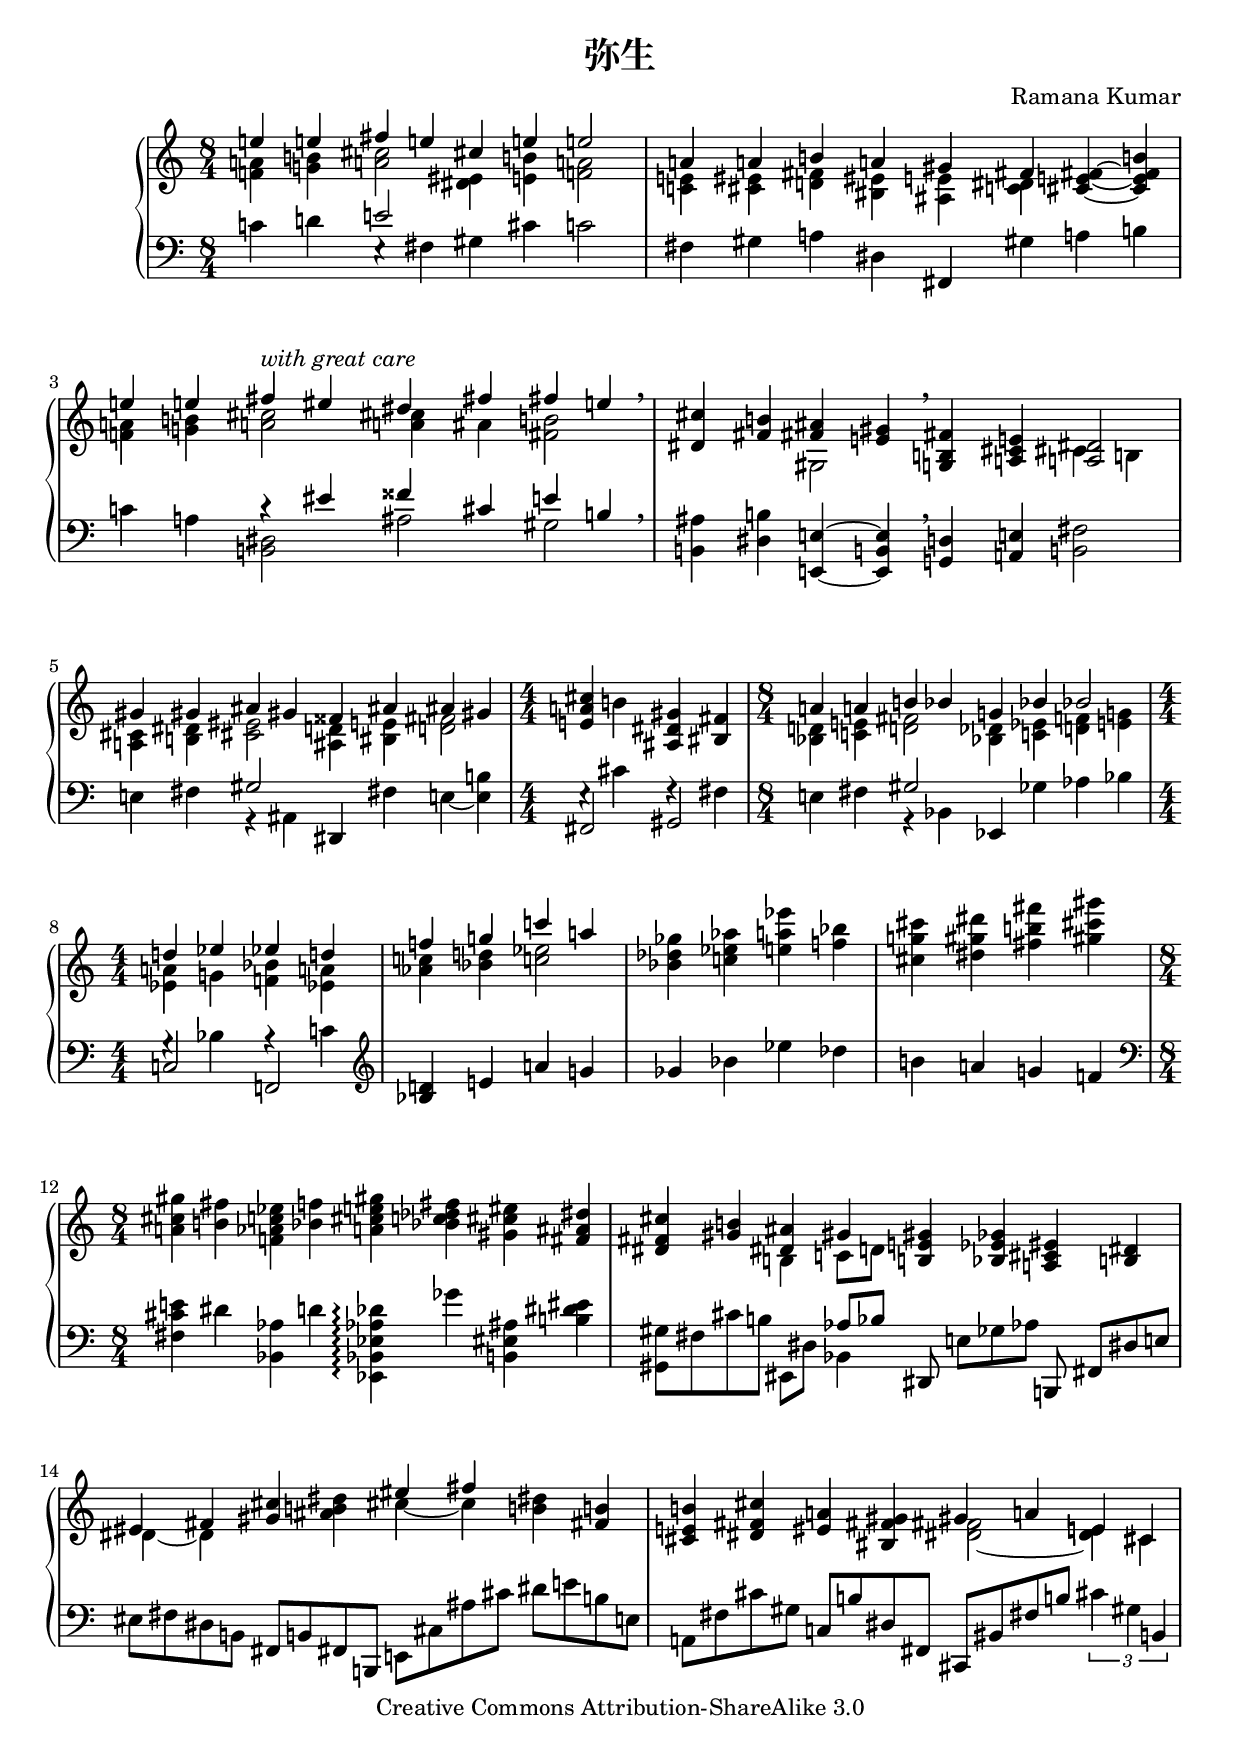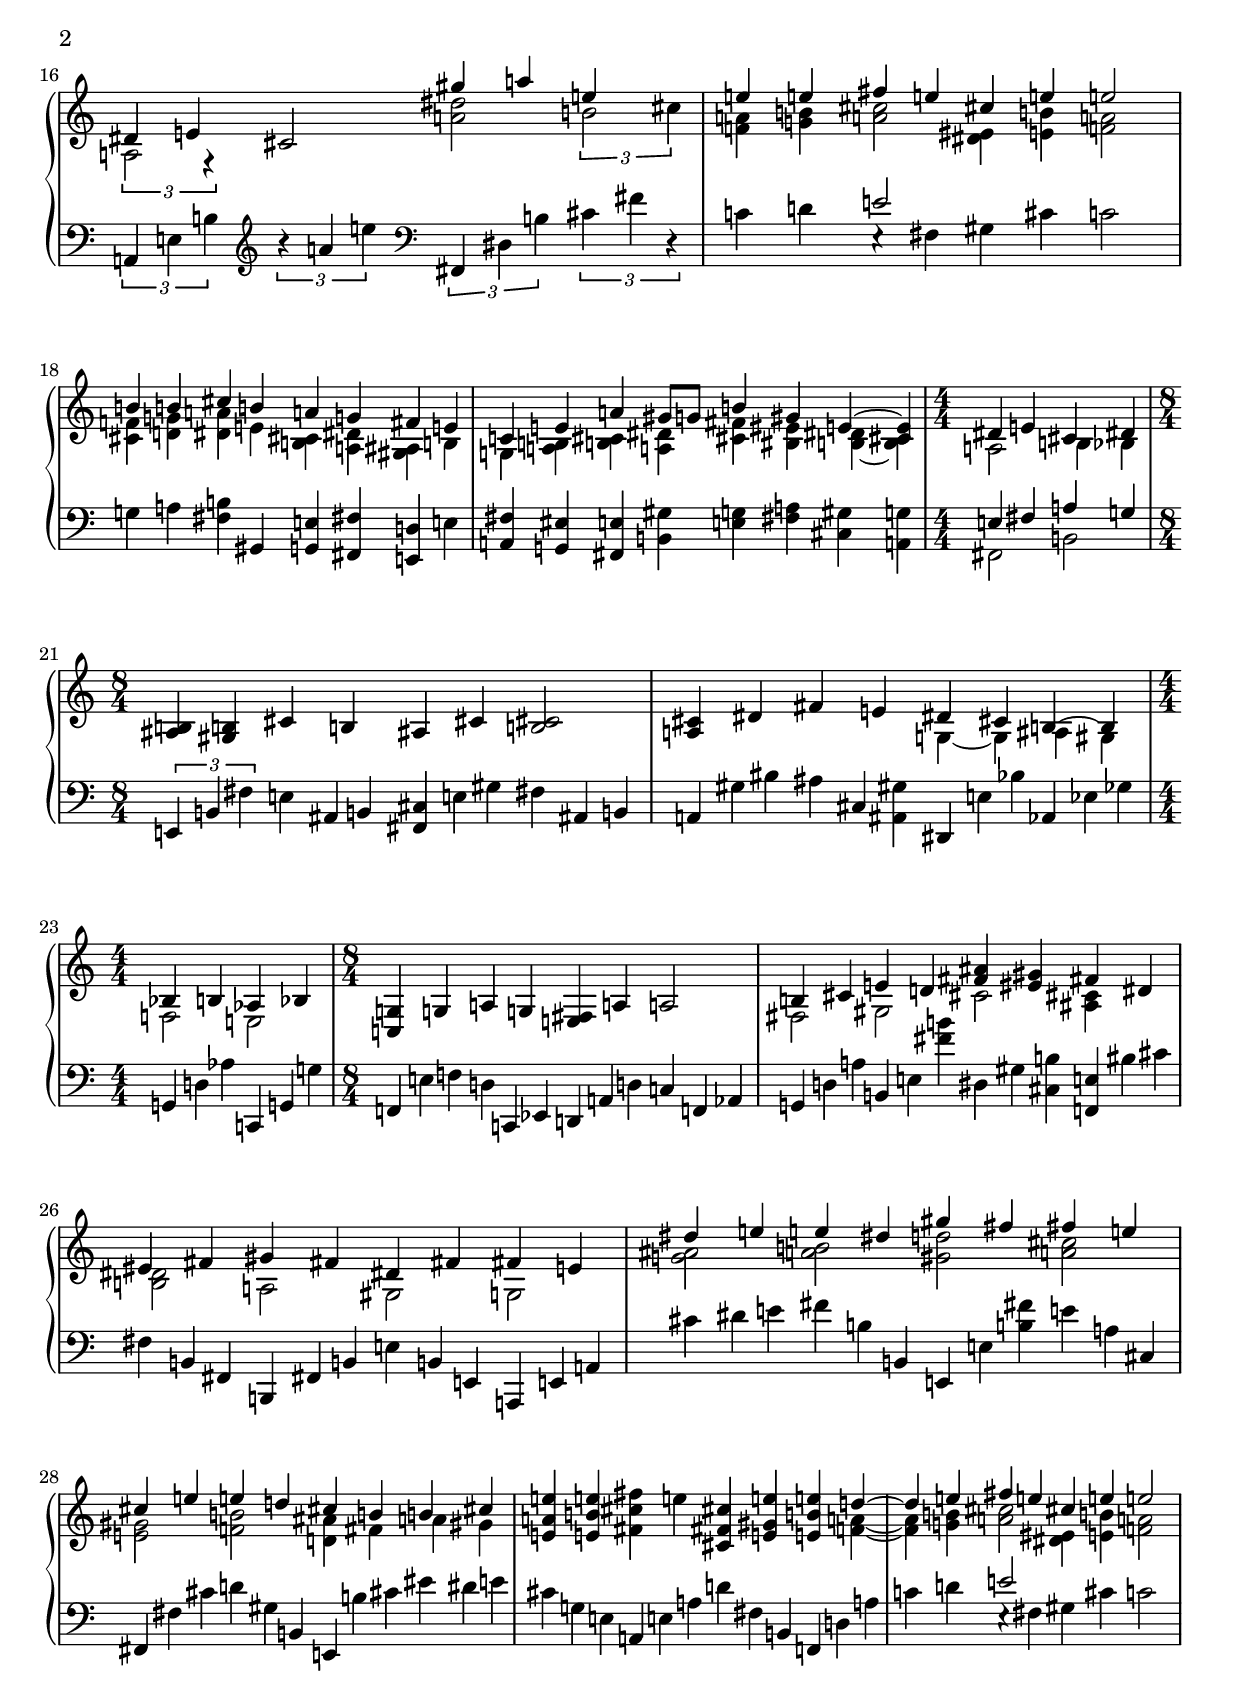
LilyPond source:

\version "2.15.39"

\header {
  title = "弥生"
  composer = "Ramana Kumar"
  date = "2012"
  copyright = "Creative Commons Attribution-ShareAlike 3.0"
}

#(ly:set-option 'point-and-click #f)

\score {
  \new PianoStaff <<
    \new Staff {
      \accidentalStyle #'PianoStaff "dodecaphonic"
      \override PianoStaff.TimeSignature #'style = #'numbered
      \clef treble
      \time 8/4
        << {e''4 e'' fis'' e'' cis'' e'' e''2}
        \\ {<f' a'>4 <g' b'> <a' cis''>2 <dis' eis'>4  <e' b'> <f' a'>2} >>
      | << {a'4 a' b' a' gis' fis'}
        \\ {<c' e'>4 <cis' eis'> <d' fis'> <bis eis'> <ais e'> <c' dis'> } >>
        <cis' e' fis'>4 ~ <cis' e' fis' b'>
      | << {e''4 e'' fis'' -\markup{\italic "with great care"} eis''
            dis'' fis'' fis'' e''}
        \\ {<f' a'>4 <g' b'> <a' cis''>2
            <a' cis''>4 ais' <fis' b'>2} >> \breathe
      | <dis' cis''>4 <fis' b'>
        << {<fis' ais'>4 <e' gis'>} \\ gis2 >> \breathe
        <g b fis'>4 <a cis' e'> << <a dis'>2 \\ {cis'4 b} >>
      | << {gis'4 gis' ais' gis' fisis' ais' ais' gis'}
        \\ { <a cis'>4 <b dis'> <cis' eis'>2 <ais d'>4 <bis e'> <d' fis'>2 }>>
      | \time 4/4
        <e' a' cis''>4 b' <ais dis' gis'> <bis fis'>
      | \time 8/4
        << {a'4 a' b' bes' g' bes' bes'2}
        \\ { <bes d'>4 <c' e'> <d' fis'>2
             <bes des'>4 <c' ees'> <d' f'> <e' g'>} >>
      | \time 4/4
        << {d''4 ees'' ees'' d''}
        \\ {<ees' a'>4 g' <f' bes'> <ees' a'>} >>
      | << {f''4 g'' c''' a''}
        \\ {<aes' c''>4 <bes' d''> <c'' ees''>2} >>
      | <bes' des'' ges''>4 <c'' ees'' aes''> <e'' a'' ees'''> <f'' bes''>
      | <cis'' g'' cis'''> <dis'' gis'' dis'''>
        <fis'' b'' fis'''> <gis'' cis''' gis'''>
      | \time 8/4
        <a' cis'' gis''> <b' fis''> <f' aes' c'' ees''> <bes' f''>
        <a' cis'' e'' gis''> <bes' c'' des'' fis''>
        <gis' cis'' eis''> <fis' ais' dis''>
      | <dis' fis' cis''> <gis' b'> << { <dis' ais'>  gis' } \\ { b c'8 d' } >>
        <b e' gis'>4 <bes ees' ges'> <a cis' eis'> <b dis'>
      | << { eis' fis' } \\ { dis' ~ dis' } >> <gis' cis''>
        <ais' b' dis''>
        << { eis'' fis'' } \\ { cis'' ~ cis'' } >>
        <b' dis''> <fis' b'>
      | <cis' e' b'> <dis' fis' cis''> <eis' a'> <bis fis' gis'>
        << { gis' a' e' cis' } \\ { <dis' fis'>2 ~ <dis' e'>4 cis' } >>
      | << { dis'4 e' cis'2 } \\ { \times 2/3 { a2 r4 } } >>
        << { gis'' a'' e'' } \\ { <a' dis''>2 \times 2/3 { b'2 cis''4 } } >>
      | << {e''4 e'' fis'' e'' cis'' e'' e''2}
        \\ {<f' a'>4 <g' b'> <a' cis''>2 <dis' eis'>4  <e' b'> <f' a'>2} >>
      | << { b'4  b' cis'' b' a' g' fis' e' }
        \\ { <cis' f'> <d' g'> <dis' a'> e'
             <b cis'> <a dis'> <gis ais> b } >>
      | << { c' e' a' gis'8 g' b'4 gis' e' ~ <cis' e'> }
        \\ { g <a b> <b cis'> <a dis'>
             <cis' fis'> <bis eis'> <b dis'> ~ <b cis'> } >>
      | \time 4/4
        << { dis'4 e' cis' dis' }
        \\ { a2 b4 bes } >>
      | \time 8/4
        <ais b>4 <gis b> cis' b ais cis' <b cis'>2
      | <a cis'>4 dis' fis' e' 
        << { dis' cis' b ~ b }
        \\ { g4 ~ g ais gis } >>
      | \time 4/4
        << { bes b aes bes }
        \\ { f2 e } >>
      | \time 8/4
        <c g>4 g a g <e fis> a a2
      | << { b4 cis' e' d' <fis' ais'> <eis' gis'> fis' dis' }
        \\ { fis2 gis cis' <ais cis'>4 s } >>
      | << { eis'4 fis' gis' fis' dis' fis' fis' e' }
        \\ { <b dis'>2 a gis g } >>
      | << { dis''4 e'' e'' dis'' gis'' fis'' fis'' e'' }
        \\ { <g' ais'>2 <a' b'> <gis' d''> <a' cis''> } >>
      | << { cis''4 e'' e'' d'' cis'' b' b' cis'' }
        \\ { <e' gis'>2 <f' b'> <ais' d'>4 fis' a' gis' } >>
      | <e' a' e''>4 <e' b' e''> <fis' cis'' fis''> e''
        <cis' fis' cis''> <e' gis' e''> <e' b' e''>
        << {d'' ~} \\ {<f' a'> ~} >>
      | << {d''4 e'' fis'' e'' cis'' e'' e''2}
        \\ {<f' a'>4 <g' b'> <a' cis''>2 <dis' eis'>4  <e' b'> <f' a'>2} >>
    }
    \new Staff {
      \clef bass
        c'4 d' << e'2 \\ {e4\rest fis} >> gis cis' c'2
      | fis4 gis a dis fis, gis a b
      | c'4 a << {r4 eis' fisis' cis' e' b} \\ {<b, dis>2 ais gis} >> \breathe
      | <b, ais>4 <dis b> <e, e> ~ <e, b, e> \breathe <g, d>4 <a, e> <b, fis>2
      | e4 fis << gis2 \\ {r4 ais,} >> dis, fis e ~ <e b>
      | << {fis,2 gis,} \\ {e4\rest cis' f\rest fis} >>
      | e4 fis << gis2 \\ {r4 bes,} >> ees, ges aes bes
      | << {c2 f,} \\ {g4\rest bes a\rest c'} >>
      | \clef treble <bes d'>4 e' a' g'
      | ges' bes' ees'' des''
      | b' a' g' f'
      | \clef bass <fis cis' e'>4 dis' <bes, aes> d'
         <ees, bes, ees aes des'>\arpeggio ges' <b, eis ais> <b dis' eis'>
        \set beatStructure = #'(2 2 2 2)
      | <gis, gis>8 fis cis' b << { s4 aes8 bes } \\ { eis, dis bes,4 } >>
        dis,8 e [ ges aes ] b,, fis, [ dis e ]
      | eis fis dis b, fis, b, fis, b,, e, cis ais cis' dis' e' b e
      | a, fis cis' gis c b dis fis,
        cis, bis, fis b
        \set tupletSpannerDuration = #(ly:make-moment 2 4)
        \times 2/3 { cis'4 gis b, }
      | \times 2/3 { a, e b \clef treble r a' e'' \clef bass fis, dis b cis' fis' r}
      | c'4 d' << e'2 \\ {e4\rest fis} >> gis cis' c'2
      | g4 a <fis b> gis, <g, e> <fis, fis> <e, d> e
      | <a, fis> <g, eis> <fis, e> <b, gis> <e g> <fis a> <cis gis> <a, g>
      | << {e4 fis a g} \\ {fis,2 b,} >>
      | \times 2/3 { e,4 b, fis } e4*2/3 ais, b,
        <fis, cis> e gis fis ais, b,
      | a, gis bis ais cis <ais, gis> dis, e bes aes, ees ges
      | g, d aes c, g, g
      | f, e f d c, ees, d, a, d c f, aes,
      | g, d a b, e <fis' b'> dis gis <cis b> <f, e> bis cis'
      | fis b, fis, b,, fis, b, e b, e, a,, e, a,
      | cis' dis' e' fis' b b, e, e <b fis'> e' a cis
      | fis, fis cis' d' gis b, e, b cis' eis' dis' e'
      | cis' g e a, e a d' fis b, f, d a
      | c'4 d' << e'2 \\ {e4\rest fis} >> gis cis' c'2
    }
  >>
}
